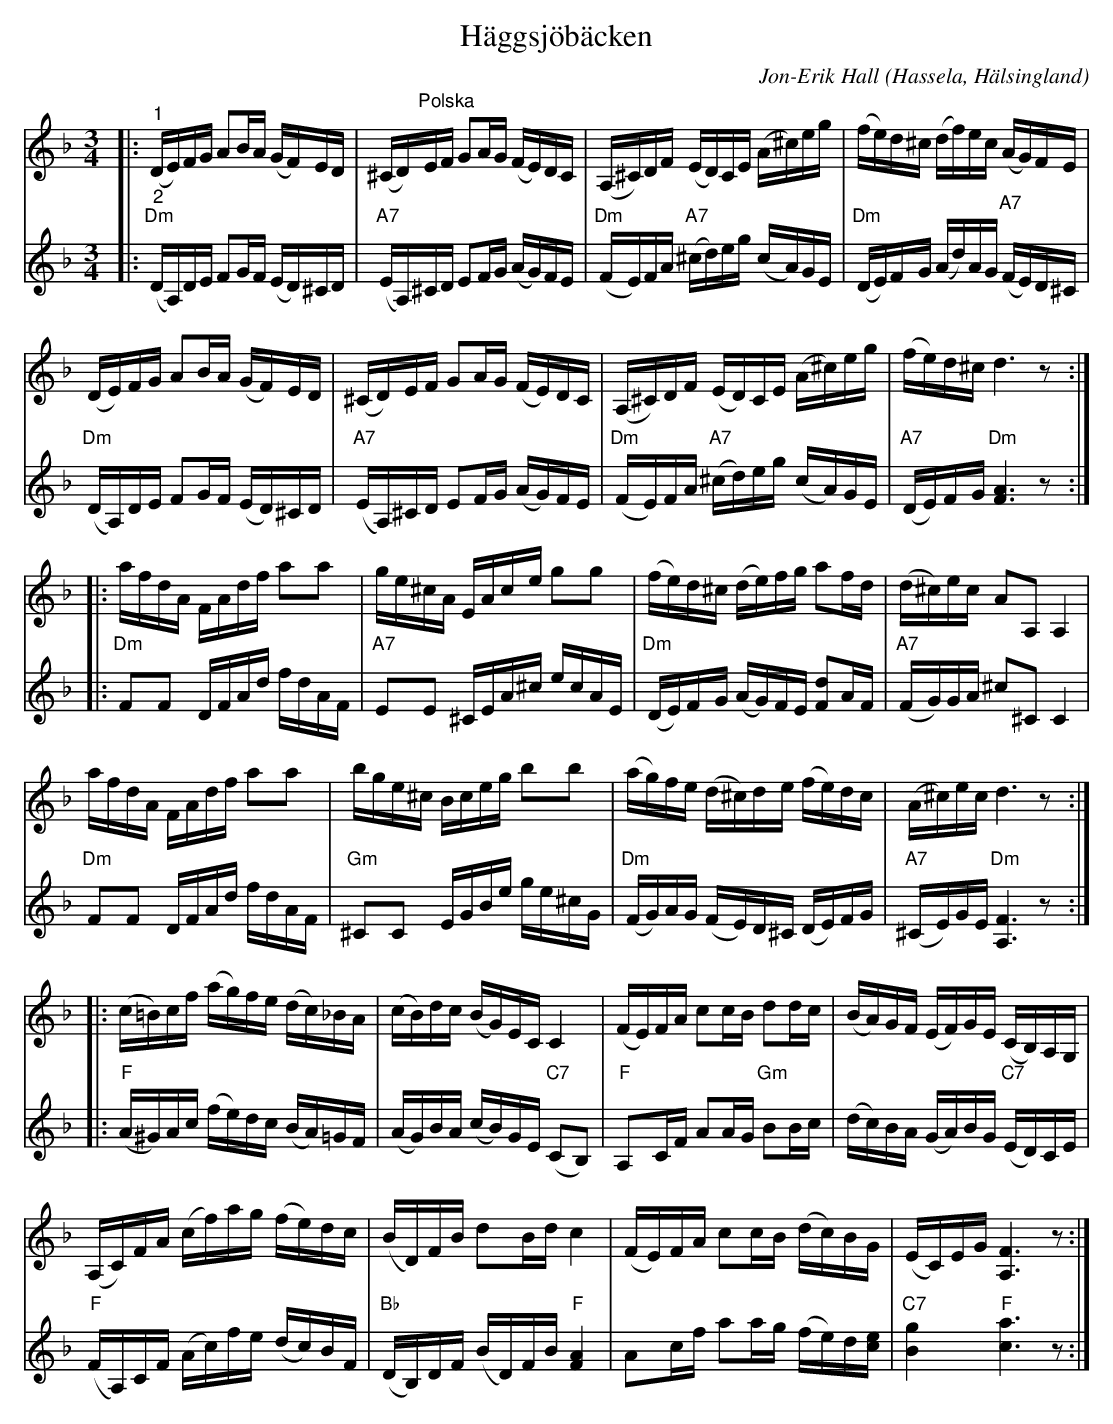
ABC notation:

X:1
T:Häggsjöbäcken
C:Jon-Erik Hall
O:Hassela, Hälsingland
L:1/16
M:3/4
K:F
V:1
|:"^1" (DE)FG A2BA (GF)ED | (^CD)"^Polska"EF G2AG (FE)DC | (A,^C)DF (ED)CE (A^c)eg | (fe)d^c (df)ec (AG)FE |
(DE)FG A2BA (GF)ED | (^CD)EF G2AG (FE)DC | (A,^C)DF (ED)CE (A^c)eg | (fe)d^c d6 z2 ::
 afdA FAdf a2a2 | ge^cA EAce g2g2 | (fe)d^c (de)fg a2fd | (d^c)ec A2A,2 A,4 |
afdA FAdf a2a2 | bge^c Bceg b2b2 | (ag)fe (d^c)de (fe)dc | (A^c)ec d6 z2 ::
(c=B)cf (ag)fe (dc)_BA | (cB)dc (BG)EC C4 | (FE)FA c2cB d2dc | (BA)GF (EF)GE (CB,)A,G, |
(A,C)FA (cf)ag (fe)dc | (BD)FB d2Bd c4 | (FE)FA c2cB (dc)BG | (EC)EG [A,F]6 z2 :|
V:2
|:"^2""Dm" (DA,)DE F2GF (ED)^CD |"A7" (EA,)^CD E2FG (AG)FE |"Dm" (FE)FA"A7" (^cd)eg (cA)GE | "Dm" (DE)FG (Ad)AG"A7" (FE)D^C |
"Dm" (DA,)DE F2GF (ED)^CD |"A7" (EA,)^CD E2FG (AG)FE | "Dm" (FE)FA"A7" (^cd)eg (cA)GE |"A7" (DE)FG"Dm" [FA]6 z2 ::
"Dm" F2F2 DFAd fdAF | "A7" E2E2 ^CEA^c ecAE |"Dm" (DE)FG (AG)FE [Fd]2AF |"A7" (FG)GA ^c2^C2 C4 |
"Dm" F2F2 DFAd fdAF | "Gm" ^C2C2 EGBe ge^cG |"Dm" (FG)AG (FE)D^C (DE)FG |"A7" (^CE)GE "Dm"[A,F]6 z2 ::
"F" (A^G)Ac (fe)dc (BA)=GF | (AG)BA (cB)GE"C7" (C2B,2) |"F" A,2CF A2AG "Gm"B2Bc | (dc)BA (GA)BG"C7" (ED)CE |
"F" (FA,)CF (Ac)fe (dc)BF |"Bb" (DB,)DF (BD)FB "F"[FA]4 | A2cf a2ag (fe)d[ce] |"C7" [Bg]4 "F"[ca]6 z2 :|
